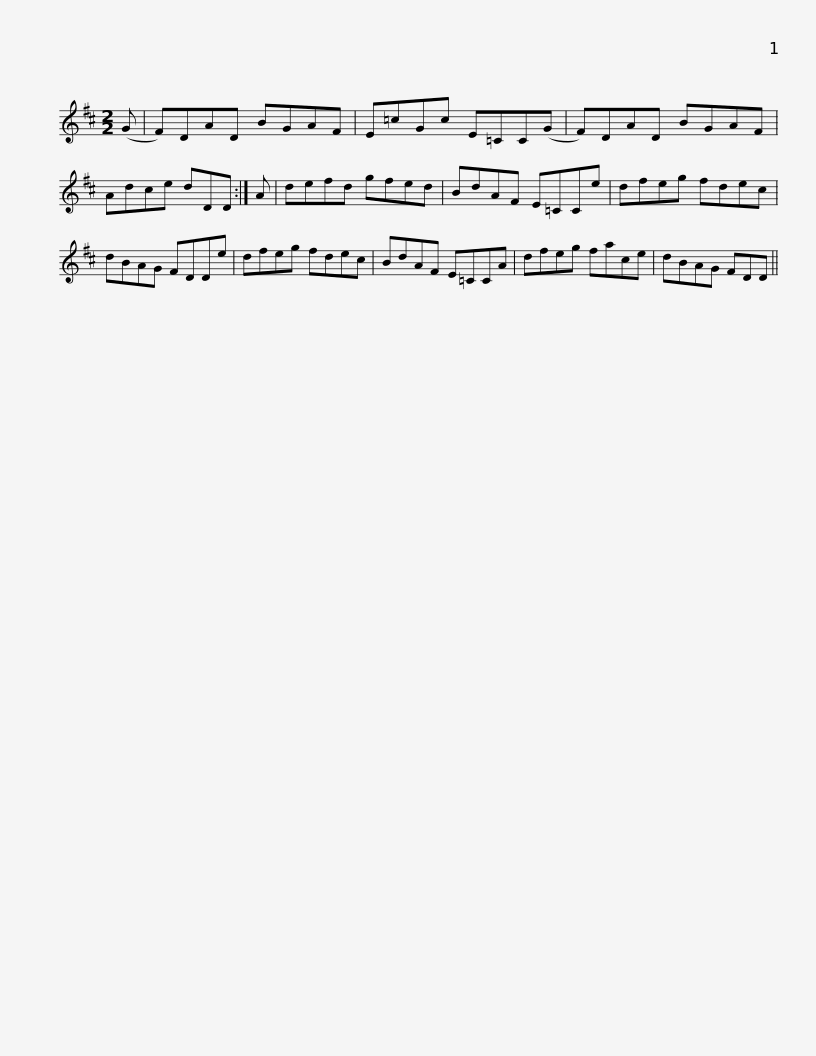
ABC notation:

X:1
L:1/8
M:2/2
I:linebreak $
K:D
V:1 treble
V:1
 (G | F)DAD BGAF | E=cGc E=CC(G | F)DAD BGAF | Adce dDD :| %5
 A |$ defd gfed | BdAF E=CCe | dfeg fdec | dBAG FDDe | %10
 dfeg fdec |$ BdAF E=CCA | dfeg face | dBAG FDD || %14
